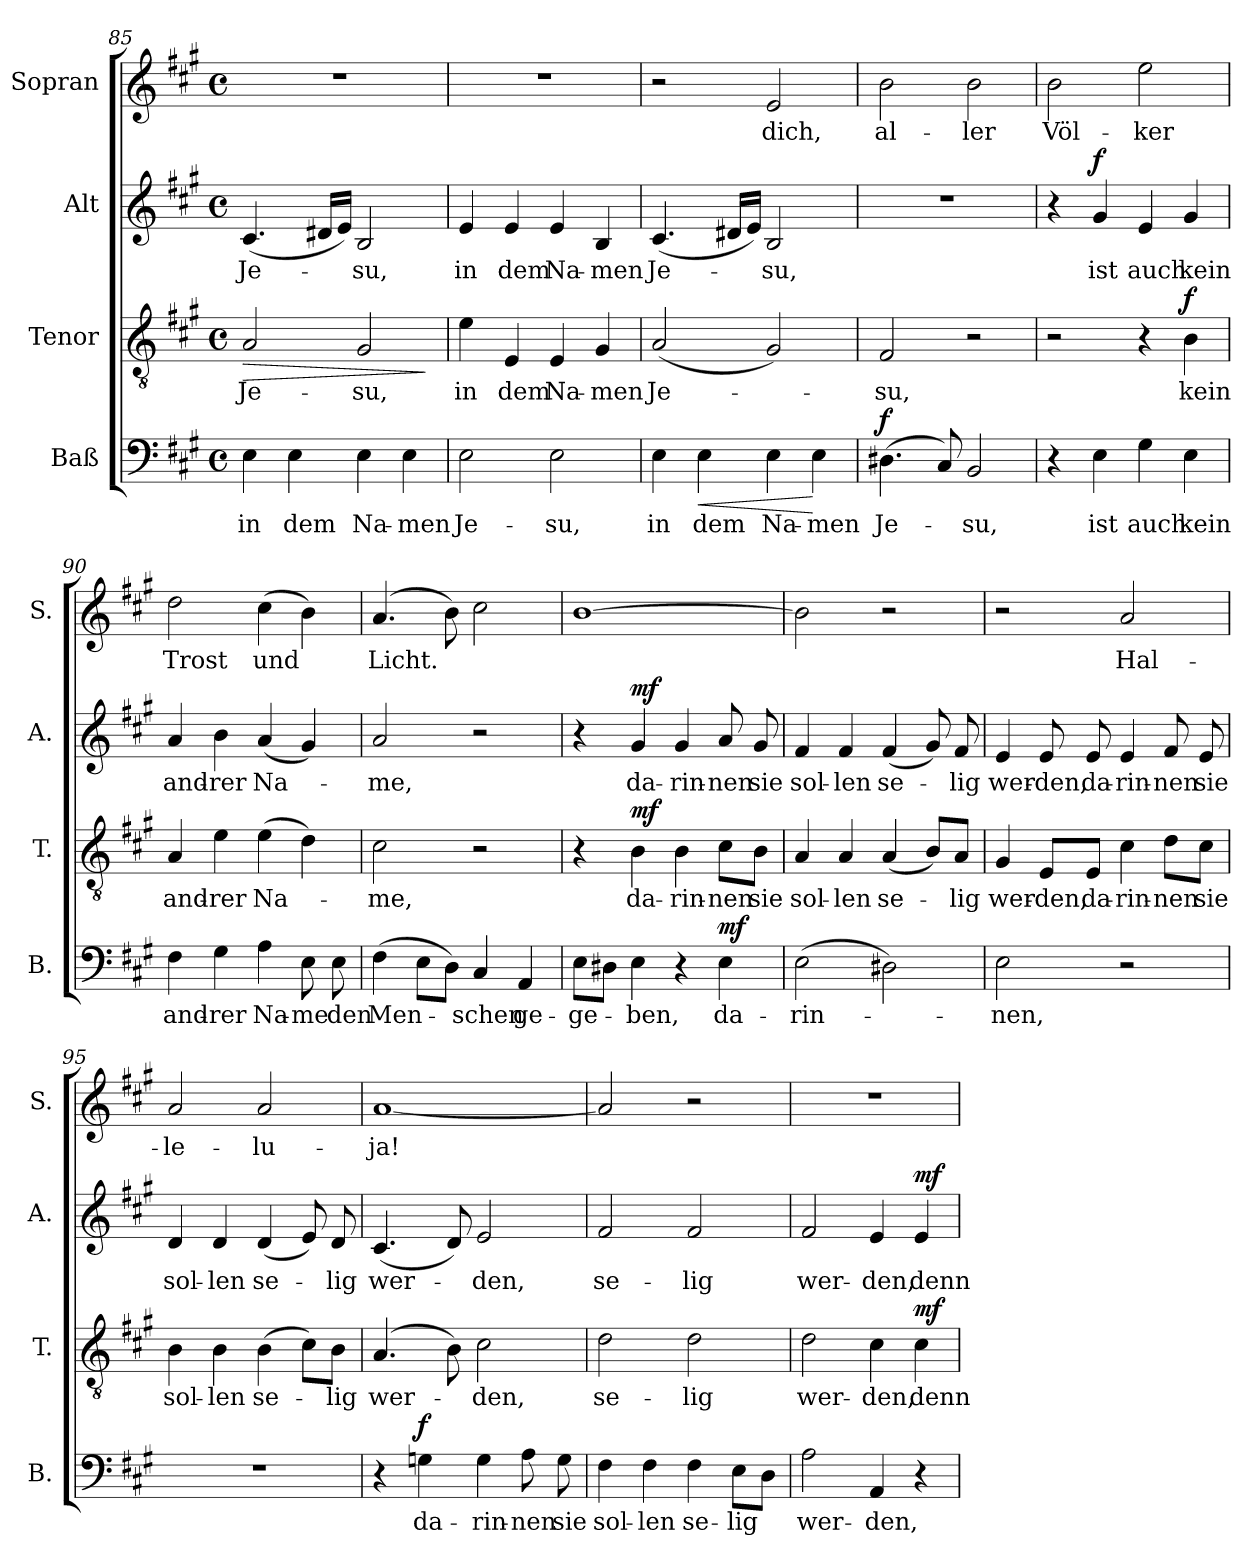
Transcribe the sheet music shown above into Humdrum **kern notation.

**kern	**text	**dynam	**kern	**text	**dynam	**kern	**text	**dynam	**kern	**text
*part4	*part4	*part4	*part3	*part3	*part3	*part2	*part2	*part2	*part1	*part1
*staff4	*staff4	*staff4	*staff3	*staff3	*staff3	*staff2	*staff2	*staff2	*staff1	*staff1
*I"Baß	*	*	*I"Tenor	*	*	*I"Alt	*	*	*I"Sopran	*
*I'B.	*	*	*I'T.	*	*	*I'A.	*	*	*I'S.	*
!!LO:LB:g=z
*clefF4	*	*	*clefGv2	*	*	*clefG2	*	*	*clefG2	*
*k[f#c#g#]	*	*	*k[f#c#g#]	*	*	*k[f#c#g#]	*	*	*k[f#c#g#]	*
*A:	*	*	*A:	*	*	*A:	*	*	*A:	*
*M4/4	*	*	*M4/4	*	*	*M4/4	*	*	*M4/4	*
*met(c)	*	*	*met(c)	*	*	*met(c)	*	*	*met(c)	*
=85	=85	=85	=85	=85	=85	=85	=85	=85	=85	=85
!	!LO:LY:b	!	!	!LO:LY:b	!LO:HP:b	!	!LO:LY:b	!	!	!
4E\	in	.	2A/	Je-	>	(<4.c#/	Je-	.	1r	.
!	!LO:LY:b	!	!	!	!	!	!	!	!	!
4E\	dem	.	.	.	.	.	.	.	.	.
.	.	.	.	.	.	16d#X/LL	.	.	.	.
.	.	.	.	.	.	16e/JJ)	.	.	.	.
!	!LO:LY:b	!	!	!LO:LY:b	!	!	!LO:LY:b	!	!	!
4E\	Na-	.	2G#/	-su,	.	2B/	-su,	.	.	.
!	!LO:LY:b	!	!	!	!	!	!	!	!	!
4E\	-men	.	.	.	.	.	.	.	.	.
.	.	.	.	.	]	.	.	.	.	.
=86	=86	=86	=86	=86	=86	=86	=86	=86	=86	=86
!	!LO:LY:b	!	!	!LO:LY:b	!	!	!LO:LY:b	!	!	!
2E\	Je-	.	4e\	in	.	4e/	in	.	1r	.
!	!	!	!	!LO:LY:b	!	!	!LO:LY:b	!	!	!
.	.	.	4E/	dem	.	4e/	dem	.	.	.
!	!LO:LY:b	!	!	!LO:LY:b	!	!	!LO:LY:b	!	!	!
2E\	-su,	.	4E/	Na-	.	4e/	Na-	.	.	.
!	!	!	!	!LO:LY:b	!	!	!LO:LY:b	!	!	!
.	.	.	4G#/	-men	.	4B/	-men	.	.	.
=87	=87	=87	=87	=87	=87	=87	=87	=87	=87	=87
!	!LO:LY:b	!	!	!LO:LY:b	!	!	!LO:LY:b	!	!	!
4E\	in	.	(<2A/	Je-	.	(<4.c#/	Je-	.	2r	.
!	!LO:LY:b	!LO:HP:b	!	!	!	!	!	!	!	!
4E\	dem	<	.	.	.	.	.	.	.	.
.	.	.	.	.	.	16d#X/LL	.	.	.	.
.	.	.	.	.	.	16e/JJ)	.	.	.	.
!	!LO:LY:b	!	!	!	!	!	!LO:LY:b	!	!	!LO:LY:b
4E\	Na-	.	2G#/)	.	.	2B/	-su,	.	2e/	dich,
!	!LO:LY:b	!	!	!	!	!	!	!	!	!
4E\	-men	[	.	.	.	.	.	.	.	.
=88	=88	=88	=88	=88	=88	=88	=88	=88	=88	=88
!	!LO:LY:b	!LO:DY:a	!	!LO:LY:b	!	!	!	!	!	!LO:LY:b
(>4.D#X\	Je-	f	2F#/	-su,	.	1r	.	.	2b\	al-
8C#/)	.	.	.	.	.	.	.	.	.	.
!	!LO:LY:b	!	!	!	!	!	!	!	!	!LO:LY:b
2BB/	-su,	.	2r	.	.	.	.	.	2b\	-ler
=89	=89	=89	=89	=89	=89	=89	=89	=89	=89	=89
!	!	!	!	!	!	!	!	!	!	!LO:LY:b
4r	.	.	2r	.	.	4r	.	.	2b\	Völ-
!	!LO:LY:b	!	!	!	!	!	!LO:LY:b	!LO:DY:a	!	!
4E\	ist	.	.	.	.	4g#/	ist	f	.	.
!	!LO:LY:b	!	!	!	!	!	!LO:LY:b	!	!	!LO:LY:b
4G#\	auch	.	4r	.	.	4e/	auch	.	2ee\	-ker
!	!LO:LY:b	!	!	!LO:LY:b	!LO:DY:a	!	!LO:LY:b	!	!	!
4E\	kein	.	4B\	kein	f	4g#/	kein	.	.	.
!!LO:PB:g=z
=90	=90	=90	=90	=90	=90	=90	=90	=90	=90	=90
!	!LO:LY:b	!	!	!LO:LY:b	!	!	!LO:LY:b	!	!	!LO:LY:b
4F#\	and-	.	4A/	and-	.	4a/	and-	.	2dd\	Trost
!	!LO:LY:b	!	!	!LO:LY:b	!	!	!LO:LY:b	!	!	!
4G#\	-rer	.	4e\	-rer	.	4b\	-rer	.	.	.
!	!LO:LY:b	!	!	!LO:LY:b	!	!	!LO:LY:b	!	!	!LO:LY:b
4A\	Na-	.	(>4e\	Na-	.	(<4a/	Na-	.	(>4cc#\	und
!	!LO:LY:b	!	!	!	!	!	!	!	!	!
8E\	-me	.	4d\)	.	.	4g#/)	.	.	4b\)	.
!	!LO:LY:b	!	!	!	!	!	!	!	!	!
8E\	den	.	.	.	.	.	.	.	.	.
=91	=91	=91	=91	=91	=91	=91	=91	=91	=91	=91
!	!LO:LY:b	!	!	!LO:LY:b	!	!	!LO:LY:b	!	!	!LO:LY:b
(>4F#\	Men-	.	2c#\	-me,	.	2a/	-me,	.	(4.a/	Licht.
8E\L	.	.	.	.	.	.	.	.	.	.
8D\J)	.	.	.	.	.	.	.	.	8b\)	.
!	!LO:LY:b	!	!	!	!	!	!	!	!	!
4C#/	-schen	.	2r	.	.	2r	.	.	2cc#\	.
!	!LO:LY:b	!	!	!	!	!	!	!	!	!
4AA/	ge-	.	.	.	.	.	.	.	.	.
=92	=92	=92	=92	=92	=92	=92	=92	=92	=92	=92
!	!LO:LY:b	!	!	!	!	!	!	!	!	!
8E\L	-ge-	.	4r	.	.	4r	.	.	[1b	.
8D#X\J	.	.	.	.	.	.	.	.	.	.
!	!LO:LY:b	!	!	!LO:LY:b	!LO:DY:a	!	!LO:LY:b	!LO:DY:a	!	!
4E\	-ben,	.	4B\	da-	mf	4g#/	da-	mf	.	.
!	!	!	!	!LO:LY:b	!	!	!LO:LY:b	!	!	!
4r	.	.	4B\	-rin-	.	4g#/	-rin-	.	.	.
!	!LO:LY:b	!LO:DY:a	!	!LO:LY:b	!	!	!LO:LY:b	!	!	!
4E\	da-	mf	8c#\L	-nen	.	8a/	-nen	.	.	.
!	!	!	!	!LO:LY:b	!	!	!LO:LY:b	!	!	!
.	.	.	8B\J	sie	.	8g#/	sie	.	.	.
=93	=93	=93	=93	=93	=93	=93	=93	=93	=93	=93
!	!LO:LY:b	!	!	!LO:LY:b	!	!	!LO:LY:b	!	!	!
(>2E\	-rin-	.	4A/	sol-	.	4f#/	sol-	.	2b\]	.
!	!	!	!	!LO:LY:b	!	!	!LO:LY:b	!	!	!
.	.	.	4A/	-len	.	4f#/	-len	.	.	.
!	!	!	!	!LO:LY:b	!	!	!LO:LY:b	!	!	!
2D#X\)	.	.	(4A/	se-	.	(<4f#/	se-	.	2r	.
.	.	.	8B/L)	.	.	8g#/)	.	.	.	.
!	!	!	!	!LO:LY:b	!	!	!LO:LY:b	!	!	!
.	.	.	8A/J	-lig	.	8f#/	-lig	.	.	.
=94	=94	=94	=94	=94	=94	=94	=94	=94	=94	=94
!	!LO:LY:b	!	!	!LO:LY:b	!	!	!LO:LY:b	!	!	!
2E\	-nen,	.	4G#/	wer-	.	4e/	wer-	.	2r	.
!	!	!	!	!LO:LY:b	!	!	!LO:LY:b	!	!	!
.	.	.	8E/L	-den,	.	8e/	-den,	.	.	.
!	!	!	!	!LO:LY:b	!	!	!LO:LY:b	!	!	!
.	.	.	8E/J	da-	.	8e/	da-	.	.	.
!	!	!	!	!LO:LY:b	!	!	!LO:LY:b	!	!	!LO:LY:b
2r	.	.	4c#\	-rin-	.	4e/	-rin-	.	2a/	Hal-
!	!	!	!	!LO:LY:b	!	!	!LO:LY:b	!	!	!
.	.	.	8d\L	-nen	.	8f#/	-nen	.	.	.
!	!	!	!	!LO:LY:b	!	!	!LO:LY:b	!	!	!
.	.	.	8c#\J	sie	.	8e/	sie	.	.	.
!!LO:LB:g=z
=95	=95	=95	=95	=95	=95	=95	=95	=95	=95	=95
!	!	!	!	!LO:LY:b	!	!	!LO:LY:b	!	!	!LO:LY:b
1r	.	.	4B\	sol-	.	4d/	sol-	.	2a/	-le-
!	!	!	!	!LO:LY:b	!	!	!LO:LY:b	!	!	!
.	.	.	4B\	-len	.	4d/	-len	.	.	.
!	!	!	!	!LO:LY:b	!	!	!LO:LY:b	!	!	!LO:LY:b
.	.	.	(>4B\	se-	.	(<4d/	se-	.	2a/	-lu-
.	.	.	8c#\L)	.	.	8e/)	.	.	.	.
!	!	!	!	!LO:LY:b	!	!	!LO:LY:b	!	!	!
.	.	.	8B\J	-lig	.	8d/	-lig	.	.	.
=96	=96	=96	=96	=96	=96	=96	=96	=96	=96	=96
!	!	!	!	!LO:LY:b	!	!	!LO:LY:b	!	!	!LO:LY:b
4r	.	.	(4.A/	wer-	.	(<4.c#/	wer-	.	[1a	-ja!
!	!LO:LY:b	!LO:DY:a	!	!	!	!	!	!	!	!
4Gn\	da-	f	.	.	.	.	.	.	.	.
.	.	.	8B\)	.	.	8d/)	.	.	.	.
!	!LO:LY:b	!	!	!LO:LY:b	!	!	!LO:LY:b	!	!	!
4G\	-rin-	.	2c#\	-den,	.	2e/	-den,	.	.	.
!	!LO:LY:b	!	!	!	!	!	!	!	!	!
8A\	-nen	.	.	.	.	.	.	.	.	.
!	!LO:LY:b	!	!	!	!	!	!	!	!	!
8G\	sie	.	.	.	.	.	.	.	.	.
=97	=97	=97	=97	=97	=97	=97	=97	=97	=97	=97
!	!LO:LY:b	!	!	!LO:LY:b	!	!	!LO:LY:b	!	!	!
4F#\	sol-	.	2d\	se-	.	2f#/	se-	.	2a/]	.
!	!LO:LY:b	!	!	!	!	!	!	!	!	!
4F#\	-len	.	.	.	.	.	.	.	.	.
!	!LO:LY:b	!	!	!LO:LY:b	!	!	!LO:LY:b	!	!	!
4F#\	se-	.	2d\	-lig	.	2f#/	-lig	.	2r	.
!	!LO:LY:b	!	!	!	!	!	!	!	!	!
8E\L	-lig	.	.	.	.	.	.	.	.	.
8D\J	.	.	.	.	.	.	.	.	.	.
=98	=98	=98	=98	=98	=98	=98	=98	=98	=98	=98
!	!LO:LY:b	!	!	!LO:LY:b	!	!	!LO:LY:b	!	!	!
2A\	wer-	.	2d\	wer-	.	2f#/	wer-	.	1r	.
!	!LO:LY:b	!	!	!LO:LY:b	!	!	!LO:LY:b	!	!	!
4AA/	-den,	.	4c#\	-den,	.	4e/	-den,	.	.	.
!	!	!	!	!LO:LY:b	!LO:DY:a	!	!LO:LY:b	!LO:DY:a	!	!
4r	.	.	4c#\	denn	mf	4e/	denn	mf	.	.
=	=	=	=	=	=	=	=	=	=	=
*-	*-	*-	*-	*-	*-	*-	*-	*-	*-	*-
